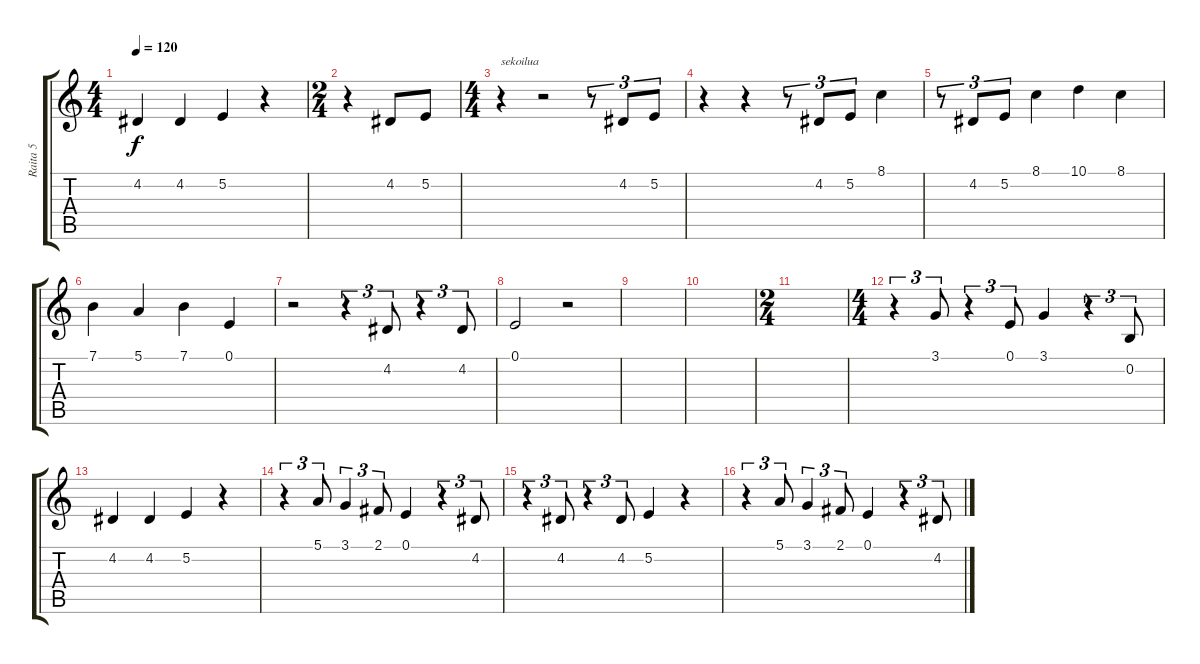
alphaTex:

\track ("Raita 5" "Raita 5") {instrument violin}
\staff {score tabs}
\tuning (E4 B3 G3 D3 A2 E2) {hide}
\ts (4 4)
\tempo 120
\clef g2
\ks c
4.2.4{dy f} 4.2.4 5.2.4 r.4 |
\ts (2 4)
r.4 4.2.8 5.2.8 |
\ts (4 4)
r.4{txt "sekoilua"} r.2 r.8{tu (3 2)} 4.2.8{tu (3 2)} 5.2.8{tu (3 2)} |
r.4 r.4 r.8{tu (3 2)} 4.2.8{tu (3 2)} 5.2.8{tu (3 2)} 8.1.4 |
r.8{tu (3 2)} 4.2.8{tu (3 2)} 5.2.8{tu (3 2)} 8.1.4 10.1.4 8.1.4 |
7.1.4 5.1.4 7.1.4 0.1.4 |
r.2 r.4{tu (3 2)} 4.2.8{tu (3 2)} r.4{tu (3 2)} 4.2.8{tu (3 2)} |
0.1.2 r.2 |
|
|
\ts (2 4)
|
\ts (4 4)
r.4{tu (3 2)} 3.1.8{tu (3 2)} r.4{tu (3 2)} 0.1.8{tu (3 2)} 3.1.4 r.4{tu (3 2)} 0.2.8{tu (3 2)} |
4.2.4 4.2.4 5.2.4 r.4 |
r.4{tu (3 2)} 5.1.8{tu (3 2)} 3.1.4{tu (3 2)} 2.1.8{tu (3 2)} 0.1.4 r.4{tu (3 2)} 4.2.8{tu (3 2)} |
r.4{tu (3 2)} 4.2.8{tu (3 2)} r.4{tu (3 2)} 4.2.8{tu (3 2)} 5.2.4 r.4 |
r.4{tu (3 2)} 5.1.8{tu (3 2)} 3.1.4{tu (3 2)} 2.1.8{tu (3 2)} 0.1.4 r.4{tu (3 2)} 4.2.8{tu (3 2)}
